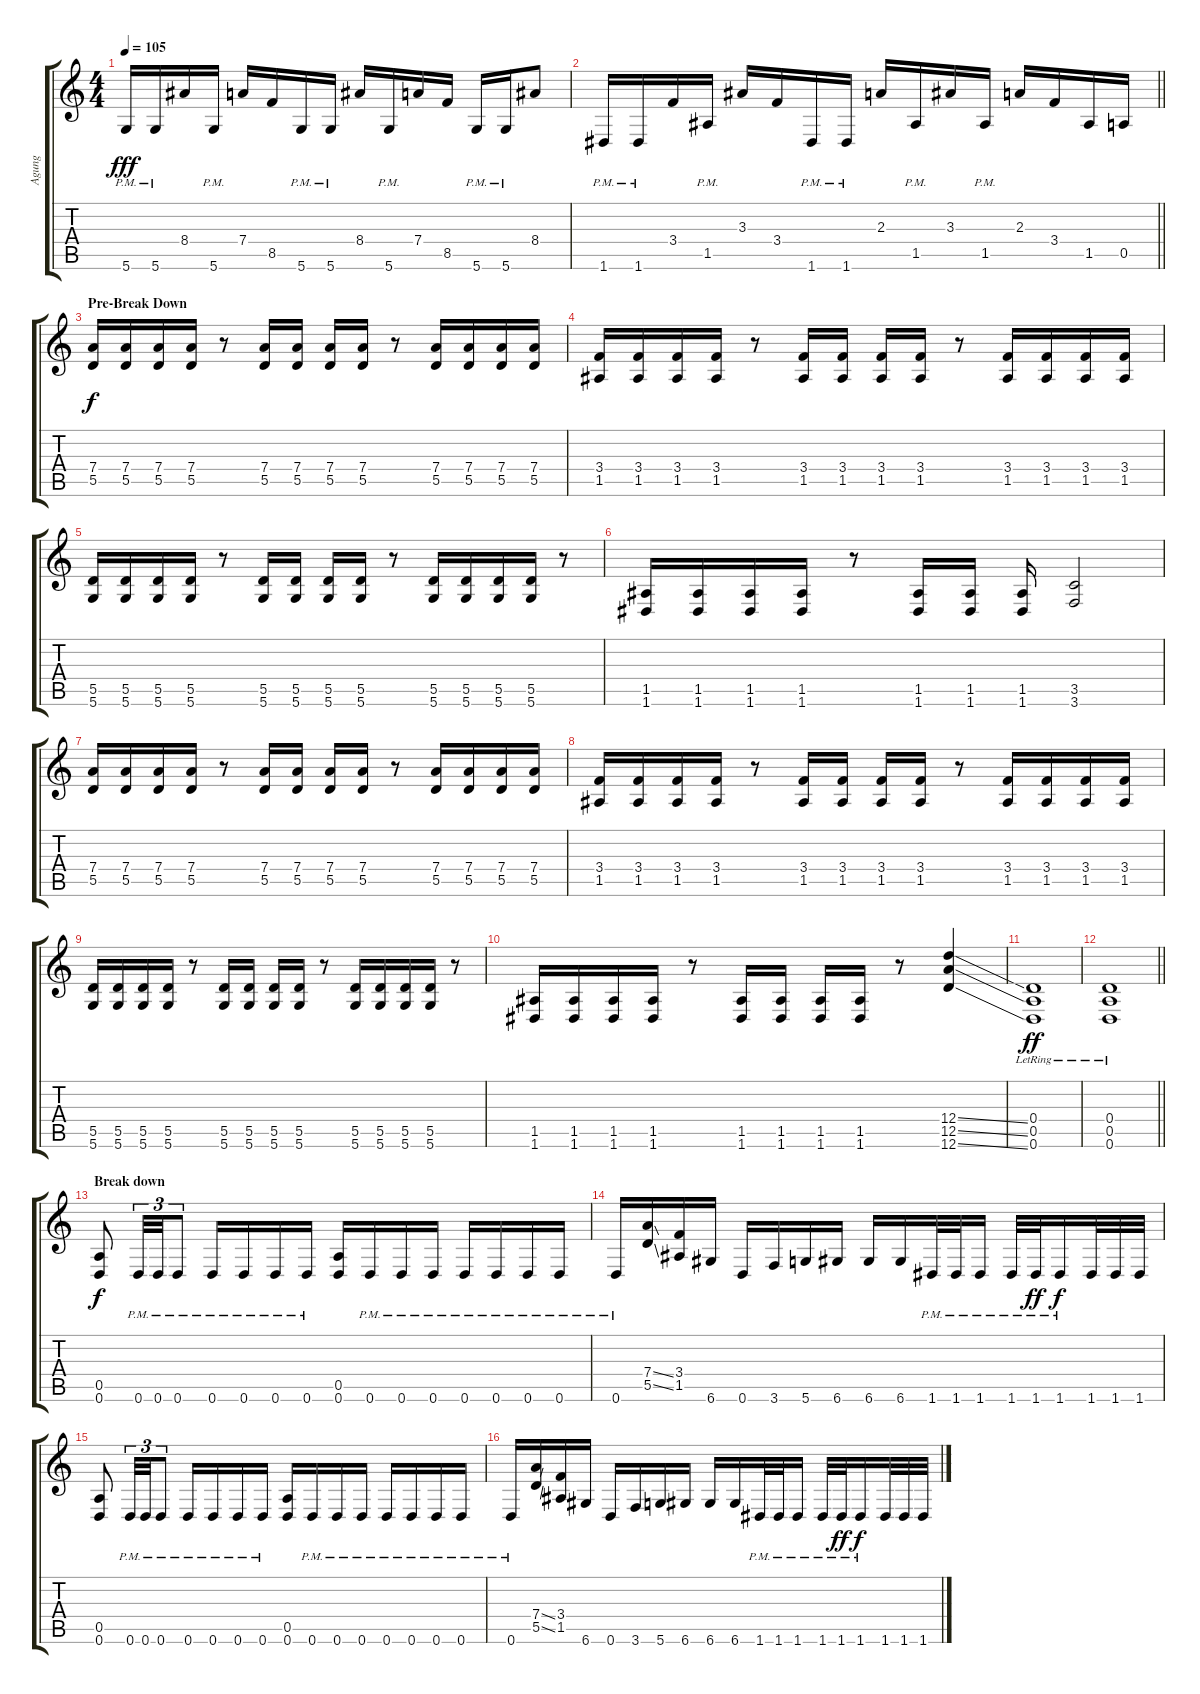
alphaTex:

\track ("Agung" "Agung") {instrument distortionguitar}
\staff {score tabs}
\tuning (E4 B3 G3 D3 A2 D2) {hide}
\ts (4 4)
\tempo 105
\clef g2
\ks c
5.6{pm}.16{dy fff} 5.6{pm}.16 8.4.16 5.6{pm}.16 7.4.16 8.5.16 5.6{pm}.16 5.6{pm}.16 8.4.16 5.6{pm}.16 7.4.16 8.5.16 5.6{pm}.16 5.6{pm}.16 8.4.8 |
\barLineRight lightlight
1.6{pm}.16 1.6{pm}.16 3.4.16 1.5{pm}.16 3.3.16 3.4.16 1.6{pm}.16 1.6{pm}.16 2.3.16 1.5{pm}.16 3.3.16 1.5{pm}.16 2.3.16 3.4.16 1.5.16 0.5.16 |
\section ("" "Pre-Break Down")
(7.4 5.5).16{dy f} (7.4 5.5).16 (7.4 5.5).16 (7.4 5.5).16 r.8 (7.4 5.5).16 (7.4 5.5).16 (7.4 5.5).16 (7.4 5.5).16 r.8 (7.4 5.5).16 (7.4 5.5).16 (7.4 5.5).16 (7.4 5.5).16 |
(3.4 1.5).16 (3.4 1.5).16 (3.4 1.5).16 (3.4 1.5).16 r.8 (3.4 1.5).16 (3.4 1.5).16 (3.4 1.5).16 (3.4 1.5).16 r.8 (3.4 1.5).16 (3.4 1.5).16 (3.4 1.5).16 (3.4 1.5).16 |
(5.5 5.6).16 (5.5 5.6).16 (5.5 5.6).16 (5.5 5.6).16 r.8 (5.5 5.6).16 (5.5 5.6).16 (5.5 5.6).16 (5.5 5.6).16 r.8 (5.5 5.6).16 (5.5 5.6).16 (5.5 5.6).16 (5.5 5.6).16 r.8 |
(1.5 1.6).16 (1.5 1.6).16 (1.5 1.6).16 (1.5 1.6).16 r.8 (1.5 1.6).16 (1.5 1.6).16 (1.5 1.6).16 (3.5 3.6).2 |
(7.4 5.5).16 (7.4 5.5).16 (7.4 5.5).16 (7.4 5.5).16 r.8 (7.4 5.5).16 (7.4 5.5).16 (7.4 5.5).16 (7.4 5.5).16 r.8 (7.4 5.5).16 (7.4 5.5).16 (7.4 5.5).16 (7.4 5.5).16 |
(3.4 1.5).16 (3.4 1.5).16 (3.4 1.5).16 (3.4 1.5).16 r.8 (3.4 1.5).16 (3.4 1.5).16 (3.4 1.5).16 (3.4 1.5).16 r.8 (3.4 1.5).16 (3.4 1.5).16 (3.4 1.5).16 (3.4 1.5).16 |
(5.5 5.6).16 (5.5 5.6).16 (5.5 5.6).16 (5.5 5.6).16 r.8 (5.5 5.6).16 (5.5 5.6).16 (5.5 5.6).16 (5.5 5.6).16 r.8 (5.5 5.6).16 (5.5 5.6).16 (5.5 5.6).16 (5.5 5.6).16 r.8 |
(1.5 1.6).16 (1.5 1.6).16 (1.5 1.6).16 (1.5 1.6).16 r.8 (1.5 1.6).16 (1.5 1.6).16 (1.5 1.6).16 (1.5 1.6).16 r.8 (12.4{ss} 12.5{ss} 12.6{ss}).4 |
(0.4{lr} 0.5{lr} 0.6{lr}).1{dy ff} |
\barLineRight lightlight
(0.4{lr} 0.5{lr} 0.6{lr}).1 |
\section ("" "Break down")
(0.5 0.6).8{dy f} 0.6{pm}.32{tu (3 2)} 0.6{pm}.32{tu (3 2)} 0.6{pm}.8{tu (3 2)} 0.6{pm}.16 0.6{pm}.16 0.6{pm}.16 0.6{pm}.16 (0.5 0.6).16 0.6{pm}.16 0.6{pm}.16 0.6{pm}.16 0.6{pm}.16 0.6{pm}.16 0.6{pm}.16 0.6{pm}.16 |
0.6{pm}.16 (7.4{ss} 5.5{ss}).16 (3.4 1.5).16 6.6.16 0.6.16 3.6.16 5.6.16 6.6.16 6.6.16 6.6.16 1.6{pm}.32 1.6{pm}.32 1.6{pm}.16 1.6{pm}.32 1.6{pm}.32{dy ff} 1.6{pm}.16{dy f} 1.6.32 1.6.32 1.6.32 |
(0.5 0.6).8 0.6{pm}.32{tu (3 2)} 0.6{pm}.32{tu (3 2)} 0.6{pm}.8{tu (3 2)} 0.6{pm}.16 0.6{pm}.16 0.6{pm}.16 0.6{pm}.16 (0.5 0.6).16 0.6{pm}.16 0.6{pm}.16 0.6{pm}.16 0.6{pm}.16 0.6{pm}.16 0.6{pm}.16 0.6{pm}.16 |
0.6{pm}.16 (7.4{ss} 5.5{ss}).16 (3.4 1.5).16 6.6.16 0.6.16 3.6.16 5.6.16 6.6.16 6.6.16 6.6.16 1.6{pm}.32 1.6{pm}.32 1.6{pm}.16 1.6{pm}.32 1.6{pm}.32{dy ff} 1.6{pm}.16{dy f} 1.6.32 1.6.32 1.6.32
